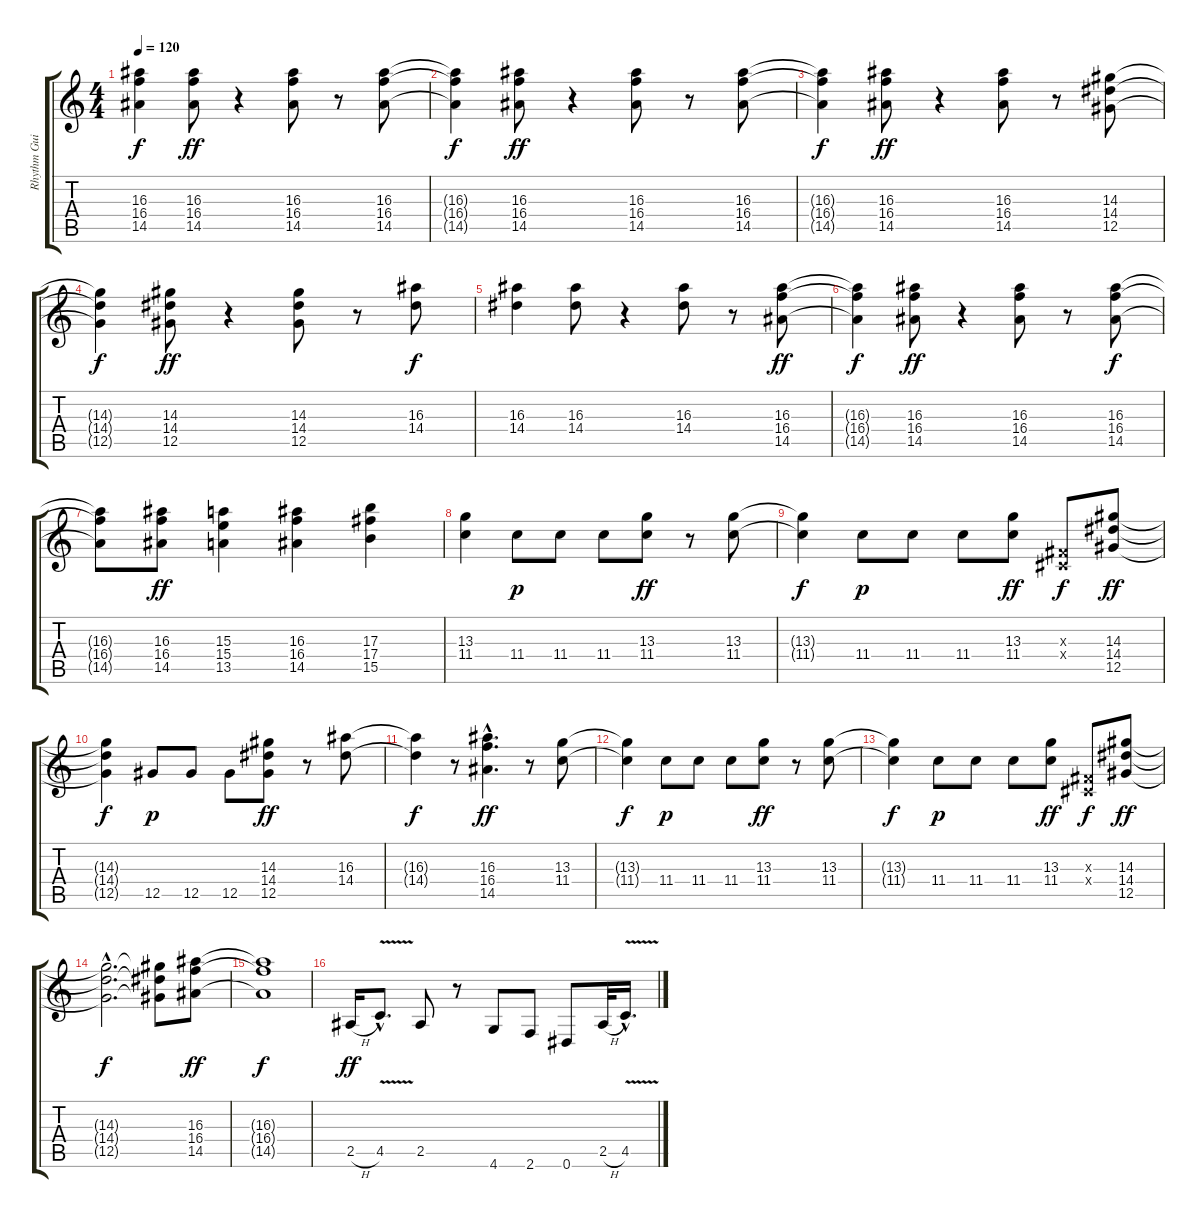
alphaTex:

\track ("Rhythm Guitar II" "Rhythm Gui") {instrument overdrivenguitar}
\staff {score tabs}
\tuning (Eb4 Bb3 Gb3 Db3 Ab2 Eb2) {hide}
\ts (4 4)
\tempo 120
\clef g2
\ks c
(16.3{t} 16.4{t} 14.5{t}).4{dy f} (16.3 16.4 14.5).8{dy ff} r.4 (16.3 16.4 14.5).8 r.8 (16.3 16.4 14.5).8 |
(16.3{t} 16.4{t} 14.5{t}).4{dy f} (16.3 16.4 14.5).8{dy ff} r.4 (16.3 16.4 14.5).8 r.8 (16.3 16.4 14.5).8 |
(16.3{t} 16.4{t} 14.5{t}).4{dy f} (16.3 16.4 14.5).8{dy ff} r.4 (16.3 16.4 14.5).8 r.8 (14.3 14.4 12.5).8 |
(14.3{t} 14.4{t} 12.5{t}).4{dy f} (14.3 14.4 12.5).8{dy ff} r.4 (14.3 14.4 12.5).8 r.8 (16.3 14.4).8{dy f} |
(16.3 14.4).4 (16.3 14.4).8 r.4 (16.3 14.4).8 r.8 (16.3 16.4 14.5).8{dy ff} |
(16.3{t} 16.4{t} 14.5{t}).4{dy f} (16.3 16.4 14.5).8{dy ff} r.4 (16.3 16.4 14.5).8 r.8 (16.3 16.4 14.5).8{dy f} |
(16.3{t} 16.4{t} 14.5{t}).8 (16.3 16.4 14.5).8{dy ff} (15.3 15.4 13.5).4 (16.3 16.4 14.5).4 (17.3 17.4 15.5).4 |
(13.3 11.4).4 11.4.8{dy p} 11.4.8 11.4.8 (13.3 11.4).8{dy ff} r.8 (13.3 11.4).8 |
(13.3{t} 11.4{t}).4{dy f} 11.4.8{dy p} 11.4.8 11.4.8 (13.3 11.4).8{dy ff} (0.3{x} 0.4{x}).8{dy f} (14.3 14.4 12.5).8{dy ff} |
(14.3{t} 14.4{t} 12.5{t}).4{dy f} 12.5.8{dy p} 12.5.8 12.5.8 (14.3 14.4 12.5).8{dy ff} r.8 (16.3 14.4).8 |
(16.3{t} 14.4{t}).4{dy f} r.8 (16.3{hac} 16.4{hac} 14.5{hac}).4{d dy ff} r.8 (13.3 11.4).8 |
(13.3{t} 11.4{t}).4{dy f} 11.4.8{dy p} 11.4.8 11.4.8 (13.3 11.4).8{dy ff} r.8 (13.3 11.4).8 |
(13.3{t} 11.4{t}).4{dy f} 11.4.8{dy p} 11.4.8 11.4.8 (13.3 11.4).8{dy ff} (0.3{x} 0.4{x}).8{dy f} (14.3 14.4 12.5).8{dy ff} |
(14.3{hac t} 14.4{hac t} 12.5{hac t}).2{d dy f} (14.3{t} 14.4{t} 12.5{t}).8 (16.3 16.4 14.5).8{dy ff} |
(16.3{t} 16.4{t} 14.5{t}).1{dy f} |
2.5{h}.16{dy ff} 4.5{v hac}.8{d} 2.5.8 r.8 4.6.8 2.6.8 0.6.8 2.5{h}.32 4.5{v hac}.16{d}
